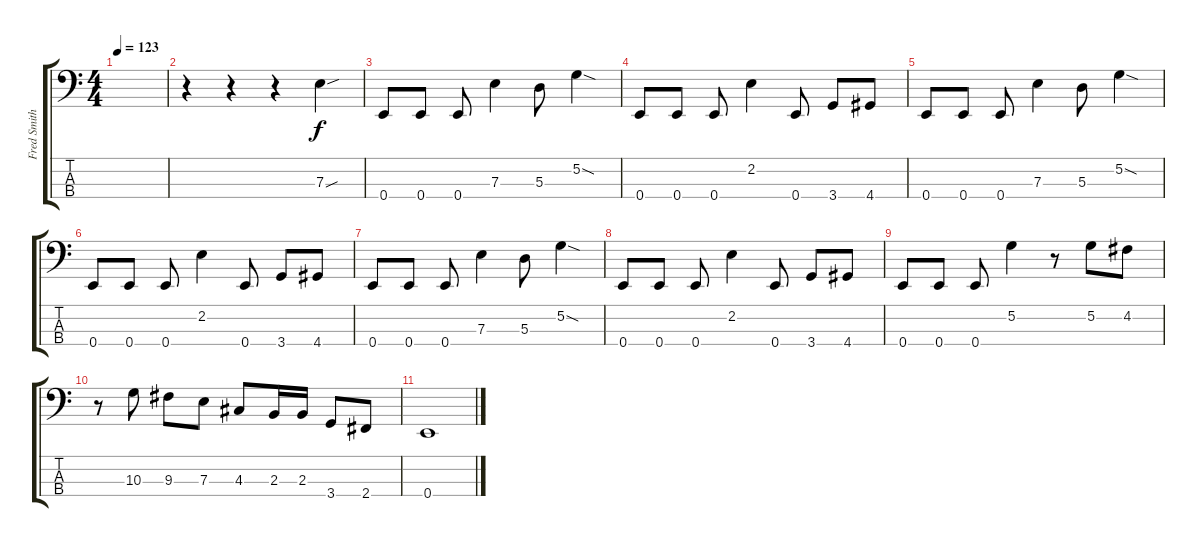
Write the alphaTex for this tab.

\track ("Fred Smith" "Fred Smith") {instrument electricbasspick}
\staff {score tabs}
\tuning (G2 D2 A1 E1) {hide}
\ts (4 4)
\tempo 123
\clef f4
\ks c
|
r.4 r.4 r.4 7.3{sou}.4 |
0.4.8 0.4.8 0.4.8 7.3.4 5.3.8 5.2{sod}.4 |
0.4.8 0.4.8 0.4.8 2.2.4 0.4.8 3.4.8 4.4.8 |
0.4.8 0.4.8 0.4.8 7.3.4 5.3.8 5.2{sod}.4 |
0.4.8 0.4.8 0.4.8 2.2.4 0.4.8 3.4.8 4.4.8 |
0.4.8 0.4.8 0.4.8 7.3.4 5.3.8 5.2{sod}.4 |
0.4.8 0.4.8 0.4.8 2.2.4 0.4.8 3.4.8 4.4.8 |
0.4.8 0.4.8 0.4.8 5.2.4 r.8 5.2.8 4.2.8 |
r.8 10.3.8 9.3.8 7.3.8 4.3.8 2.3.16 2.3.16 3.4.8 2.4.8 |
0.4.1
